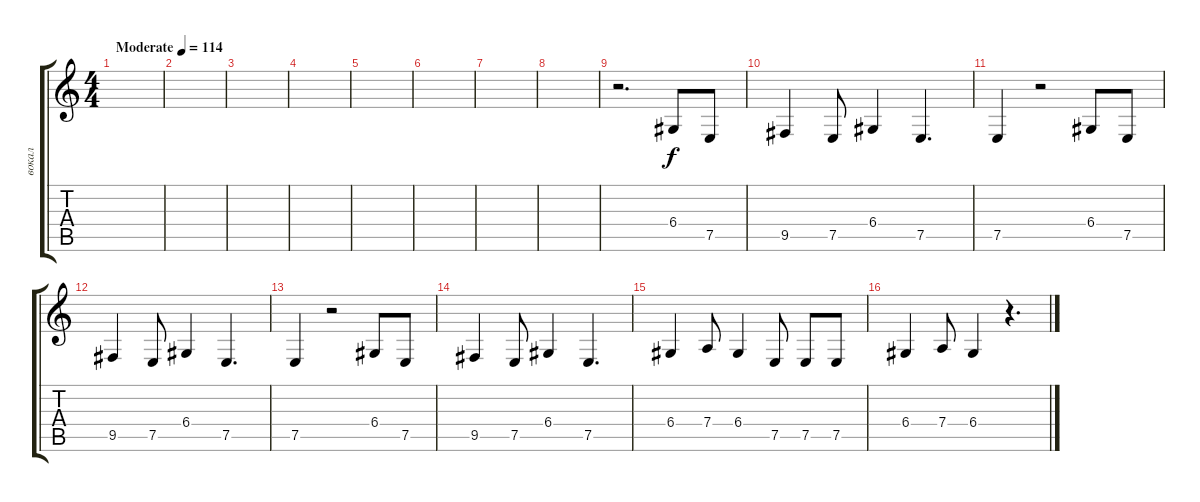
\track ("вокал" "вокал") {instrument lead2sawtooth}
\staff {score tabs}
\tuning (E4 B3 G3 D3 A2 E2) {hide}
\ts (4 4)
\tempo (114 "Moderate")
\clef g2
\ks c
|
|
|
|
|
|
|
|
r.2{d} 6.4.8 7.5.8 |
9.5.4 7.5.8 6.4.4 7.5.4{d} |
7.5.4 r.2 6.4.8 7.5.8 |
9.5.4 7.5.8 6.4.4 7.5.4{d} |
7.5.4 r.2 6.4.8 7.5.8 |
9.5.4 7.5.8 6.4.4 7.5.4{d} |
6.4.4 7.4.8 6.4.4 7.5.8 7.5.8 7.5.8 |
6.4.4 7.4.8 6.4.4 r.4{d}
